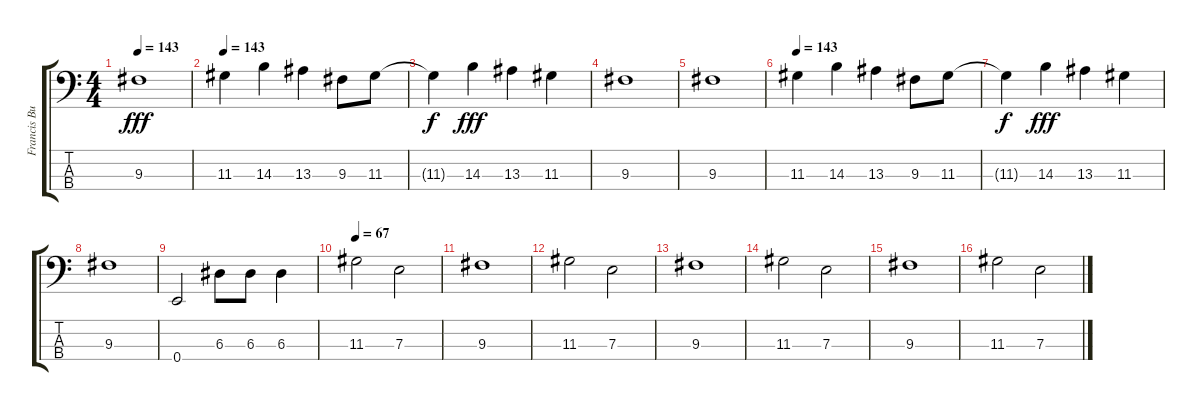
\track ("Francis Buchholz" "Francis Bu") {instrument electricbasspick}
\staff {score tabs}
\tuning (G2 D2 A1 E1) {hide}
\ts (4 4)
\tempo 143
\clef f4
\ks c
9.3.1{dy fff} |
\tempo 143
11.3.4 14.3.4 13.3.4 9.3.8 11.3.8 |
11.3{t}.4{dy f} 14.3.4{dy fff} 13.3.4 11.3.4 |
9.3.1 |
9.3.1 |
\tempo 143
11.3.4 14.3.4 13.3.4 9.3.8 11.3.8 |
11.3{t}.4{dy f} 14.3.4{dy fff} 13.3.4 11.3.4 |
9.3.1 |
0.4.2 6.3.8 6.3.8 6.3.4 |
\tempo 67
11.3.2 7.3.2 |
9.3.1 |
11.3.2 7.3.2 |
9.3.1 |
11.3.2 7.3.2 |
9.3.1 |
11.3.2 7.3.2
